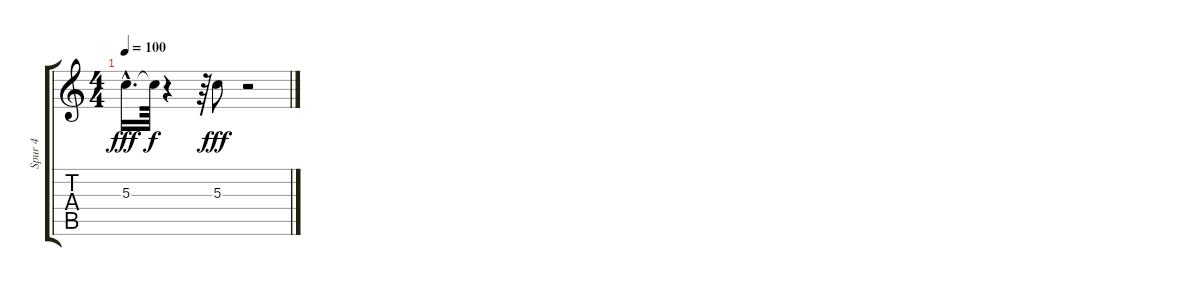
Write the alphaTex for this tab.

\track ("Spur 4" "Spur 4") {instrument acousticguitarnylon}
\staff {score tabs}
\tuning (E4 B3 G3 D3 A2 E2) {hide}
\ts (4 4)
\tempo 100
\clef g2
\ks c
5.3{hac}.16{d dy fff} 5.3{t}.64{dy f} r.4 r.64 5.3.8{dy fff} r.2
